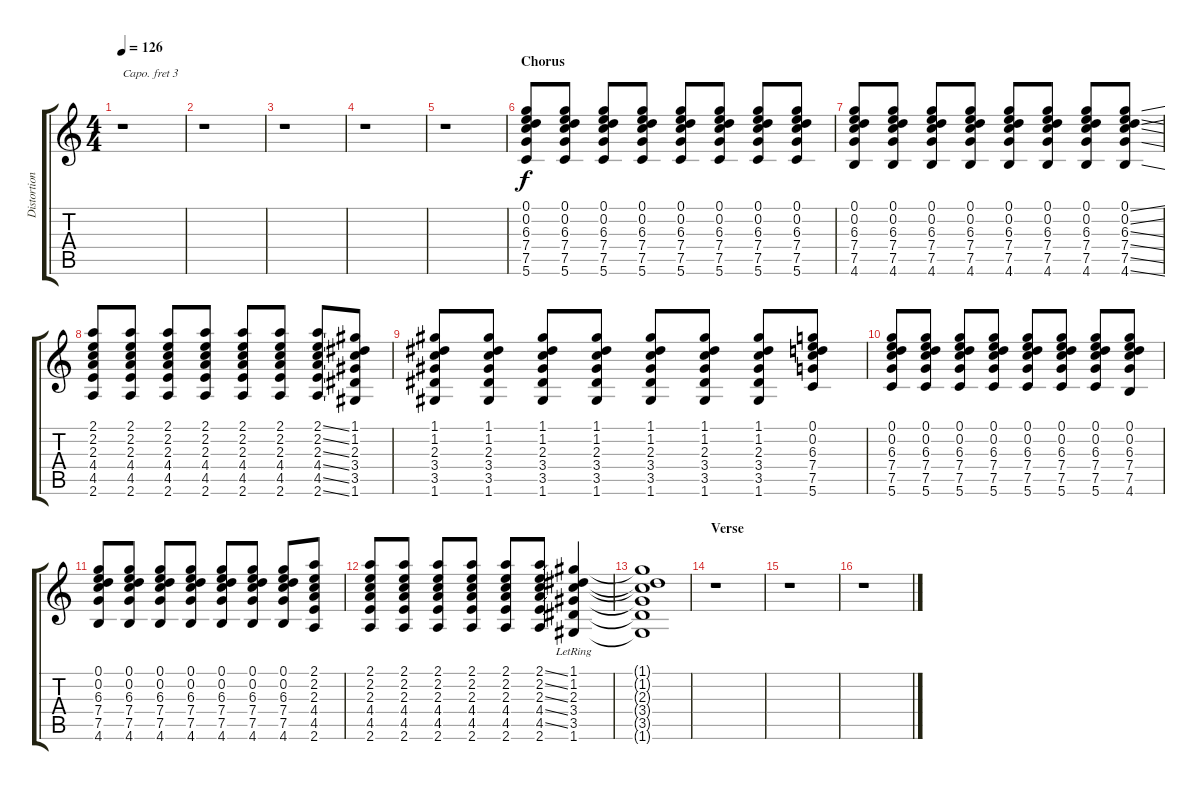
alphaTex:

\track ("Distortion guitar " "Distortion") {instrument distortionguitar}
\staff {score tabs}
\capo 3
\tuning (E4 B3 G3 D3 A2 E2) {hide}
\ts (4 4)
\tempo 126
\clef g2
\ks c
r.1{dy mp} |
r.1 |
r.1 |
r.1 |
r.1 |
\section ("" "Chorus")
(0.1 0.2 6.3 7.4 7.5 5.6).8{dy f} (0.1 0.2 6.3 7.4 7.5 5.6).8 (0.1 0.2 6.3 7.4 7.5 5.6).8 (0.1 0.2 6.3 7.4 7.5 5.6).8 (0.1 0.2 6.3 7.4 7.5 5.6).8 (0.1 0.2 6.3 7.4 7.5 5.6).8 (0.1 0.2 6.3 7.4 7.5 5.6).8 (0.1 0.2 6.3 7.4 7.5 5.6).8 |
(0.1 0.2 6.3 7.4 7.5 4.6).8 (0.1 0.2 6.3 7.4 7.5 4.6).8 (0.1 0.2 6.3 7.4 7.5 4.6).8 (0.1 0.2 6.3 7.4 7.5 4.6).8 (0.1 0.2 6.3 7.4 7.5 4.6).8 (0.1 0.2 6.3 7.4 7.5 4.6).8 (0.1 0.2 6.3 7.4 7.5 4.6).8 (0.1{ss} 0.2{ss} 6.3{ss} 7.4{ss} 7.5{ss} 4.6{ss}).8 |
(2.1 2.2 2.3 4.4 4.5 2.6).8 (2.1 2.2 2.3 4.4 4.5 2.6).8 (2.1 2.2 2.3 4.4 4.5 2.6).8 (2.1 2.2 2.3 4.4 4.5 2.6).8 (2.1 2.2 2.3 4.4 4.5 2.6).8 (2.1 2.2 2.3 4.4 4.5 2.6).8 (2.1{ss} 2.2{ss} 2.3{ss} 4.4{ss} 4.5{ss} 2.6{ss}).8 (1.1 1.2 2.3 3.4 3.5 1.6).8 |
(1.1 1.2 2.3 3.4 3.5 1.6).8 (1.1 1.2 2.3 3.4 3.5 1.6).8 (1.1 1.2 2.3 3.4 3.5 1.6).8 (1.1 1.2 2.3 3.4 3.5 1.6).8 (1.1 1.2 2.3 3.4 3.5 1.6).8 (1.1 1.2 2.3 3.4 3.5 1.6).8 (1.1 1.2 2.3 3.4 3.5 1.6).8 (0.1 0.2 6.3 7.4 7.5 5.6).8 |
(0.1 0.2 6.3 7.4 7.5 5.6).8 (0.1 0.2 6.3 7.4 7.5 5.6).8 (0.1 0.2 6.3 7.4 7.5 5.6).8 (0.1 0.2 6.3 7.4 7.5 5.6).8 (0.1 0.2 6.3 7.4 7.5 5.6).8 (0.1 0.2 6.3 7.4 7.5 5.6).8 (0.1 0.2 6.3 7.4 7.5 5.6).8 (0.1 0.2 6.3 7.4 7.5 4.6).8 |
(0.1 0.2 6.3 7.4 7.5 4.6).8 (0.1 0.2 6.3 7.4 7.5 4.6).8 (0.1 0.2 6.3 7.4 7.5 4.6).8 (0.1 0.2 6.3 7.4 7.5 4.6).8 (0.1 0.2 6.3 7.4 7.5 4.6).8 (0.1 0.2 6.3 7.4 7.5 4.6).8 (0.1 0.2 6.3 7.4 7.5 4.6).8 (2.1 2.2 2.3 4.4 4.5 2.6).8 |
(2.1 2.2 2.3 4.4 4.5 2.6).8 (2.1 2.2 2.3 4.4 4.5 2.6).8 (2.1 2.2 2.3 4.4 4.5 2.6).8 (2.1 2.2 2.3 4.4 4.5 2.6).8 (2.1 2.2 2.3 4.4 4.5 2.6).8 (2.1{ss} 2.2{ss} 2.3{ss} 4.4{ss} 4.5{ss} 2.6).8 (1.1{lr} 1.2 2.3 3.4 3.5 1.6).4 |
(1.1{t} 1.2{t} 2.3{t} 3.4{t} 3.5{t} 1.6{t}).1 |
\section ("" "Verse")
r.1 |
r.1 |
r.1
